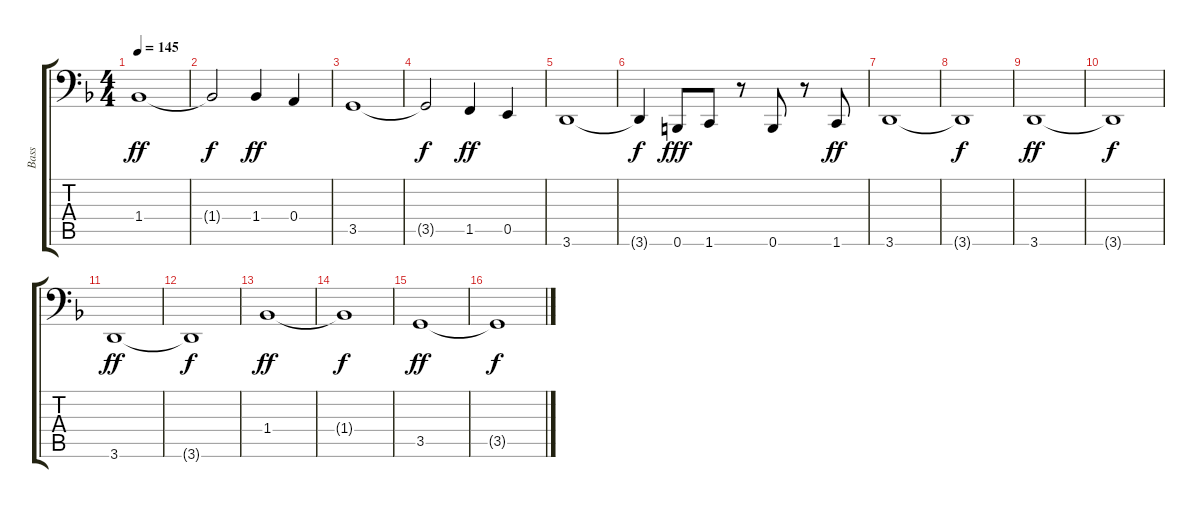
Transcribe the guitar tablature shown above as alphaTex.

\track ("Bass" "Bass") {instrument electricbassfinger}
\staff {score tabs}
\tuning (C3 G2 D2 A1 E1 B0) {hide}
\ts (4 4)
\tempo 145
\clef f4
\ks f
1.4.1{dy ff} |
1.4{t}.2{dy f} 1.4.4{dy ff} 0.4.4 |
3.5.1 |
3.5{t}.2{dy f} 1.5.4{dy ff} 0.5.4 |
3.6.1 |
3.6{t}.4{dy f} 0.6.8{dy fff} 1.6.8 r.8 0.6.8 r.8 1.6.8{dy ff} |
3.6.1 |
3.6{t}.1{dy f} |
3.6.1{dy ff} |
3.6{t}.1{dy f} |
3.6.1{dy ff} |
3.6{t}.1{dy f} |
1.4.1{dy ff} |
1.4{t}.1{dy f} |
3.5.1{dy ff} |
3.5{t}.1{dy f}
